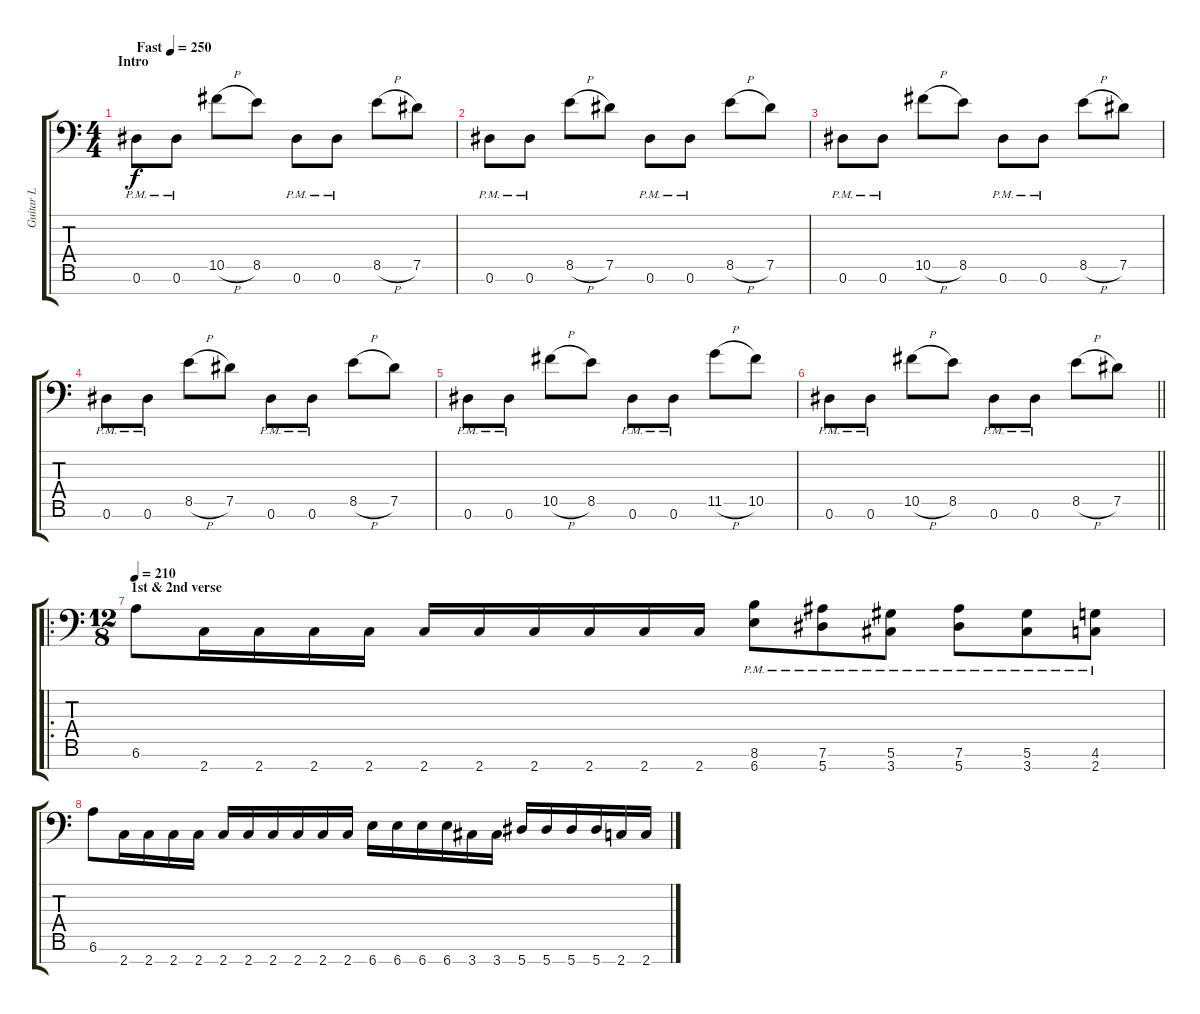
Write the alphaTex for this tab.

\track ("Guitar L" "Guitar L") {instrument distortionguitar}
\staff {score tabs}
\tuning (Eb4 Bb3 Gb3 Db3 Ab2 Eb2 Bb1) {hide}
\ts (4 4)
\section ("" "Intro")
\tempo (250 "Fast")
\clef f4
\ks c
0.6{pm}.8{dy f instrument distortionguitar} 0.6{pm}.8 10.5{h}.8 8.5.8 0.6{pm}.8 0.6{pm}.8 8.5{h}.8 7.5.8 |
0.6{pm}.8 0.6{pm}.8 8.5{h}.8 7.5.8 0.6{pm}.8 0.6{pm}.8 8.5{h}.8 7.5.8 |
0.6{pm}.8 0.6{pm}.8 10.5{h}.8 8.5.8 0.6{pm}.8 0.6{pm}.8 8.5{h}.8 7.5.8 |
0.6{pm}.8 0.6{pm}.8 8.5{h}.8 7.5.8 0.6{pm}.8 0.6{pm}.8 8.5{h}.8 7.5.8 |
0.6{pm}.8 0.6{pm}.8 10.5{h}.8 8.5.8 0.6{pm}.8 0.6{pm}.8 11.5{h}.8 10.5.8 |
\barLineRight lightlight
0.6{pm}.8 0.6{pm}.8 10.5{h}.8 8.5.8 0.6{pm}.8 0.6{pm}.8 8.5{h}.8 7.5.8 |
\ro
\ts (12 8)
\section ("" "1st & 2nd verse")
\tempo 210
6.6.8 2.7.16 2.7.16 2.7.16 2.7.16 2.7.16 2.7.16 2.7.16 2.7.16 2.7.16 2.7.16 (8.6{pm} 6.7{pm}).8 (7.6{pm} 5.7{pm}).8 (5.6{pm} 3.7{pm}).8 (7.6{pm} 5.7{pm}).8 (5.6{pm} 3.7{pm}).8 (4.6{pm} 2.7{pm}).8 |
6.6.8 2.7.16 2.7.16 2.7.16 2.7.16 2.7.16 2.7.16 2.7.16 2.7.16 2.7.16 2.7.16 6.7.16 6.7.16 6.7.16 6.7.16 3.7.16 3.7.16 5.7.16 5.7.16 5.7.16 5.7.16 2.7.16 2.7.16
